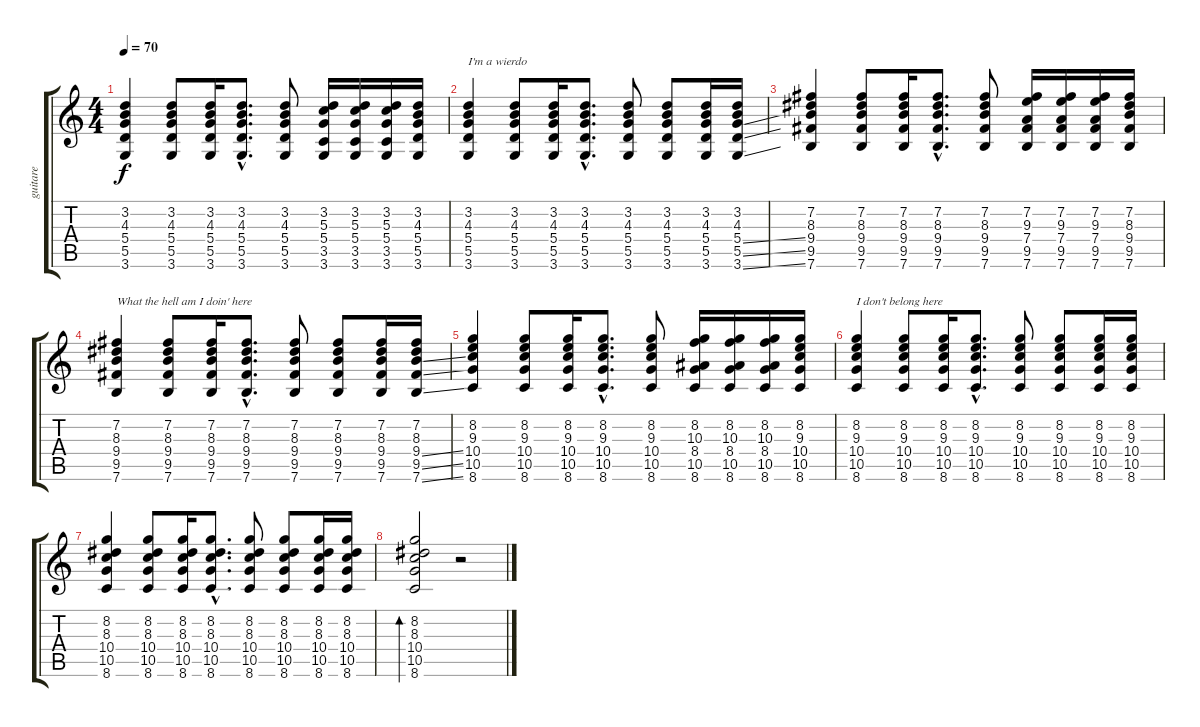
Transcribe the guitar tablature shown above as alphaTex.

\track ("guitare" "guitare") {instrument acousticguitarsteel}
\staff {score tabs}
\tuning (E4 B3 G3 D3 A2 E2) {hide}
\ts (4 4)
\tempo 70
\clef g2
\ks c
(3.2 4.3 5.4 5.5 3.6).4{dy f} (3.2 4.3 5.4 5.5 3.6).8 (3.2 4.3 5.4 5.5 3.6).16 (3.2{hac} 4.3{hac} 5.4{hac} 5.5{hac} 3.6{hac}).8{d} (3.2 4.3 5.4 5.5 3.6).8 (3.2 5.3 5.4 3.5 3.6).16 (3.2 5.3 5.4 3.5 3.6).16 (3.2 5.3 5.4 3.5 3.6).16 (3.2 4.3 5.4 5.5 3.6).16 |
(3.2 4.3 5.4 5.5 3.6).4{txt "I'm a wierdo"} (3.2 4.3 5.4 5.5 3.6).8 (3.2 4.3 5.4 5.5 3.6).16 (3.2{hac} 4.3{hac} 5.4{hac} 5.5{hac} 3.6{hac}).8{d} (3.2 4.3 5.4 5.5 3.6).8 (3.2 4.3 5.4 5.5 3.6).8 (3.2 4.3 5.4 5.5 3.6).16 (3.2 4.3 5.4{ss} 5.5{ss} 3.6{ss}).16 |
(7.2 8.3 9.4 9.5 7.6).4 (7.2 8.3 9.4 9.5 7.6).8 (7.2 8.3 9.4 9.5 7.6).16 (7.2{hac} 8.3{hac} 9.4{hac} 9.5{hac} 7.6{hac}).8{d} (7.2 8.3 9.4 9.5 7.6).8 (7.2 9.3 7.4 9.5 7.6).16 (7.2 9.3 7.4 9.5 7.6).16 (7.2 9.3 7.4 9.5 7.6).16 (7.2 8.3 9.4 9.5 7.6).16 |
(7.2 8.3 9.4 9.5 7.6).4{txt "What the hell am I doin' here"} (7.2 8.3 9.4 9.5 7.6).8 (7.2 8.3 9.4 9.5 7.6).16 (7.2{hac} 8.3{hac} 9.4{hac} 9.5{hac} 7.6{hac}).8{d} (7.2 8.3 9.4 9.5 7.6).8 (7.2 8.3 9.4 9.5 7.6).8 (7.2 8.3 9.4 9.5 7.6).16 (7.2 8.3 9.4{ss} 9.5{ss} 7.6{ss}).16 |
(8.2 9.3 10.4 10.5 8.6).4 (8.2 9.3 10.4 10.5 8.6).8 (8.2 9.3 10.4 10.5 8.6).16 (8.2{hac} 9.3{hac} 10.4{hac} 10.5{hac} 8.6{hac}).8{d} (8.2 9.3 10.4 10.5 8.6).8 (8.2 10.3 8.4 10.5 8.6).16 (8.2 10.3 8.4 10.5 8.6).16 (8.2 10.3 8.4 10.5 8.6).16 (8.2 9.3 10.4 10.5 8.6).16 |
(8.2 9.3 10.4 10.5 8.6).4{txt "I don't belong here"} (8.2 9.3 10.4 10.5 8.6).8 (8.2 9.3 10.4 10.5 8.6).16 (8.2{hac} 9.3{hac} 10.4{hac} 10.5{hac} 8.6{hac}).8{d} (8.2 9.3 10.4 10.5 8.6).8 (8.2 9.3 10.4 10.5 8.6).8 (8.2 9.3 10.4 10.5 8.6).16 (8.2 9.3 10.4 10.5 8.6).16 |
(8.2 8.3 10.4 10.5 8.6).4 (8.2 8.3 10.4 10.5 8.6).8 (8.2 8.3 10.4 10.5 8.6).16 (8.2{hac} 8.3{hac} 10.4{hac} 10.5{hac} 8.6{hac}).8{d} (8.2 8.3 10.4 10.5 8.6).8 (8.2 8.3 10.4 10.5 8.6).8 (8.2 8.3 10.4 10.5 8.6).16 (8.2 8.3 10.4 10.5 8.6).16 |
(8.2 8.3 10.4 10.5 8.6).2{bd 60} r.2
